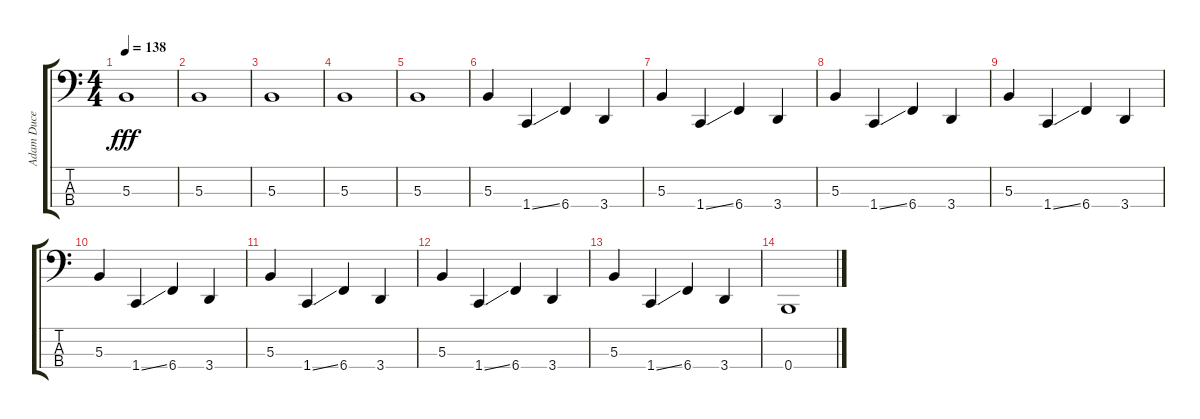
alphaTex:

\track ("Adam Duce" "Adam Duce") {instrument electricbasspick}
\staff {score tabs}
\tuning (E2 B1 Gb1 B0) {hide}
\ts (4 4)
\tempo 138
\clef f4
\ks c
5.3.1{dy fff} |
5.3.1 |
5.3.1 |
5.3.1 |
5.3.1 |
5.3.4 1.4{ss}.4 6.4.4 3.4.4 |
5.3.4 1.4{ss}.4 6.4.4 3.4.4 |
5.3.4 1.4{ss}.4 6.4.4 3.4.4 |
5.3.4 1.4{ss}.4 6.4.4 3.4.4 |
5.3.4 1.4{ss}.4 6.4.4 3.4.4 |
5.3.4 1.4{ss}.4 6.4.4 3.4.4 |
5.3.4 1.4{ss}.4 6.4.4 3.4.4 |
5.3.4 1.4{ss}.4 6.4.4 3.4.4 |
0.4.1
